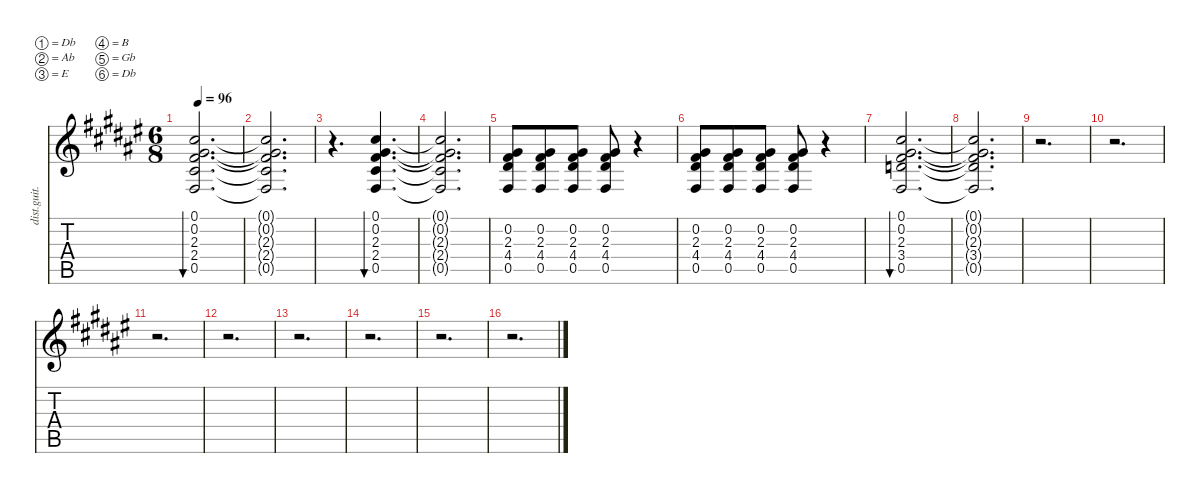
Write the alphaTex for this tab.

\defaultSystemsLayout 4
\hideDynamics
\bracketExtendMode nobrackets
\otherSystemsTrackNameOrientation horizontal
\track ("Clean Chords" "dist.guit.") {instrument distortionguitar}
\staff {score tabs}
\tuning (Db4 Ab3 E3 B2 Gb2 Db2)
\ts (6 8)
\tempo 96
\clef g2
\ks f#
(0.5{acc #} 2.4{acc #} 2.3{acc #} 0.2{acc #} 0.1{acc #}).2{d bu 344 dy mf beam Up} |
(0.5{t acc #} 2.4{t acc #} 2.3{t acc #} 0.2{t acc #} 0.1{t acc #}).2{d beam Up} |
r.4{d beam Down} (0.5{acc #} 2.4{acc #} 2.3{acc #} 0.2{acc #} 0.1{acc #}).4{d bu 344 beam Up} |
(0.5{t acc #} 2.4{t acc #} 2.3{t acc #} 0.2{t acc #} 0.1{t acc #}).2{d beam Up} |
(0.5{acc #} 4.4{acc #} 2.3{acc #} 0.2{acc #}).8{beam Up} (2.3{acc #} 4.4{acc #} 0.5{acc #} 0.2{acc #}).8{beam Up} (2.3{acc #} 4.4{acc #} 0.5{acc #} 0.2{acc #}).8{beam Up} (2.3{acc #} 4.4{acc #} 0.5{acc #} 0.2{acc #}).8{beam Up} r.4{beam Up} |
(0.5{acc #} 4.4{acc #} 2.3{acc #} 0.2{acc #}).8{beam Up} (2.3{acc #} 4.4{acc #} 0.5{acc #} 0.2{acc #}).8{beam Up} (2.3{acc #} 4.4{acc #} 0.5{acc #} 0.2{acc #}).8{beam Up} (2.3{acc #} 4.4{acc #} 0.5{acc #} 0.2{acc #}).8{beam Up} r.4{beam Up} |
(0.5{acc #} 2.3{acc #} 0.2{acc #} 0.1{acc #} 3.4{acc forcenatural}).2{d bu 344 beam Up} |
(0.5{t acc #} 2.3{t acc #} 0.2{t acc #} 0.1{t acc #} 3.4{t acc forcenatural}).2{d beam Up} |
r.2{d beam Down} |
r.2{d beam Down} |
r.2{d beam Down} |
r.2{d beam Down} |
r.2{d beam Down} |
r.2{d beam Down} |
r.2{d beam Down} |
r.2{d beam Down}
